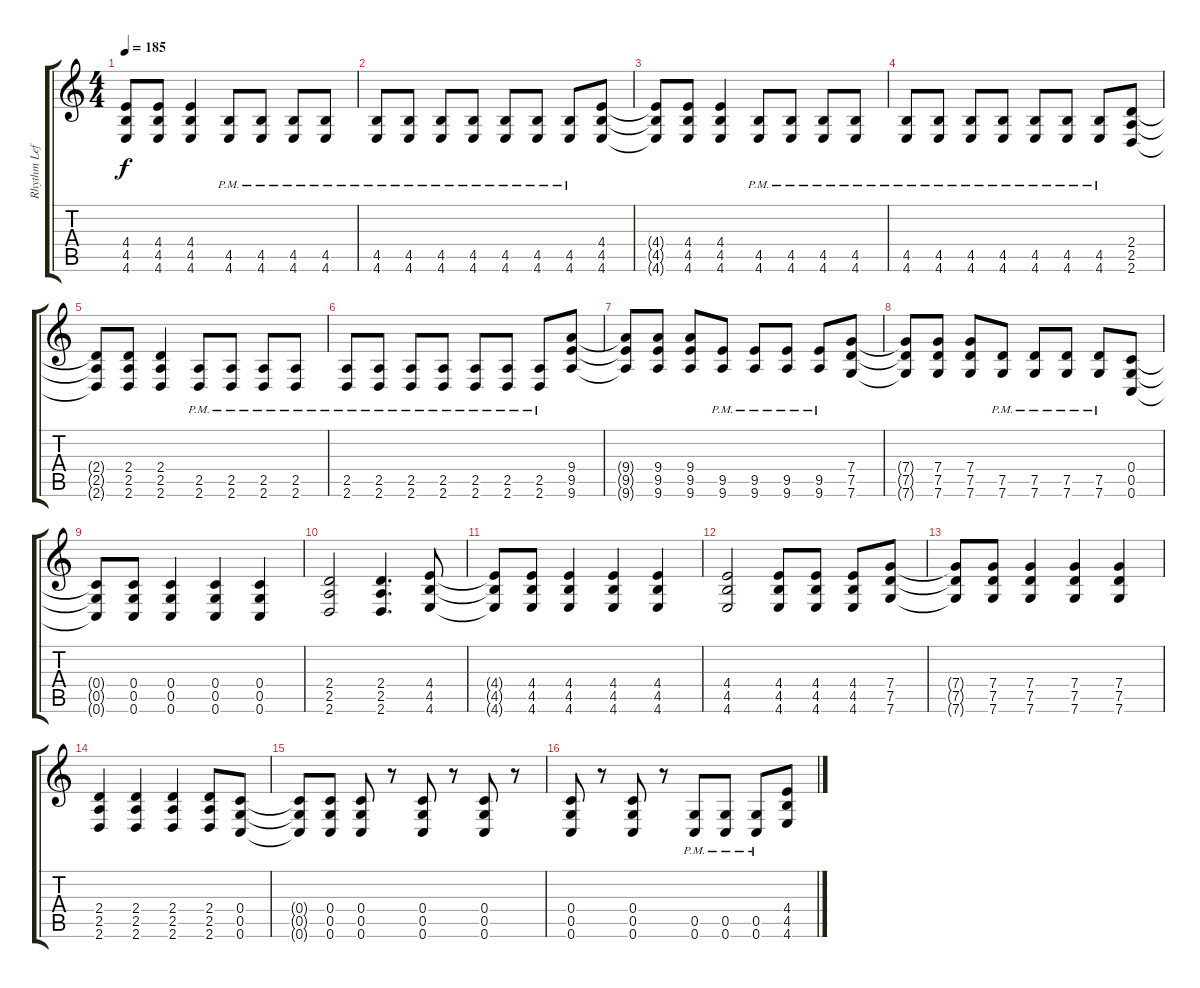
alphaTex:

\track ("Rhythm Left" "Rhythm Lef") {instrument distortionguitar}
\staff {score tabs}
\tuning (D4 A3 F3 C3 G2 C2) {hide}
\ts (4 4)
\tempo 185
\clef g2
\ks c
(4.4{t} 4.5{t} 4.6{t}).8{dy f} (4.4 4.5 4.6).8 (4.4 4.5 4.6).4 (4.5{pm} 4.6{pm}).8 (4.5{pm} 4.6{pm}).8 (4.5{pm} 4.6{pm}).8 (4.5{pm} 4.6{pm}).8 |
(4.5{pm} 4.6{pm}).8 (4.5{pm} 4.6{pm}).8 (4.5{pm} 4.6{pm}).8 (4.5{pm} 4.6{pm}).8 (4.5{pm} 4.6{pm}).8 (4.5{pm} 4.6{pm}).8 (4.5{pm} 4.6{pm}).8 (4.4 4.5 4.6).8 |
(4.4{t} 4.5{t} 4.6{t}).8 (4.4 4.5 4.6).8 (4.4 4.5 4.6).4 (4.5{pm} 4.6{pm}).8 (4.5{pm} 4.6{pm}).8 (4.5{pm} 4.6{pm}).8 (4.5{pm} 4.6{pm}).8 |
(4.5{pm} 4.6{pm}).8 (4.5{pm} 4.6{pm}).8 (4.5{pm} 4.6{pm}).8 (4.5{pm} 4.6{pm}).8 (4.5{pm} 4.6{pm}).8 (4.5{pm} 4.6{pm}).8 (4.5{pm} 4.6{pm}).8 (2.4 2.5 2.6).8 |
(2.4{t} 2.5{t} 2.6{t}).8 (2.4 2.5 2.6).8 (2.4 2.5 2.6).4 (2.5{pm} 2.6{pm}).8 (2.5{pm} 2.6{pm}).8 (2.5{pm} 2.6{pm}).8 (2.5{pm} 2.6{pm}).8 |
(2.5{pm} 2.6{pm}).8 (2.5{pm} 2.6{pm}).8 (2.5{pm} 2.6{pm}).8 (2.5{pm} 2.6{pm}).8 (2.5{pm} 2.6{pm}).8 (2.5{pm} 2.6{pm}).8 (2.5{pm} 2.6{pm}).8 (9.4 9.5 9.6).8 |
(9.4{t} 9.5{t} 9.6{t}).8 (9.4 9.5 9.6).8 (9.4 9.5 9.6).8 (9.5{pm} 9.6{pm}).8 (9.5{pm} 9.6{pm}).8 (9.5{pm} 9.6{pm}).8 (9.5{pm} 9.6{pm}).8 (7.4 7.5 7.6).8 |
(7.4{t} 7.5{t} 7.6{t}).8 (7.4 7.5 7.6).8 (7.4 7.5 7.6).8 (7.5{pm} 7.6{pm}).8 (7.5{pm} 7.6{pm}).8 (7.5{pm} 7.6{pm}).8 (7.5{pm} 7.6{pm}).8 (0.4 0.5 0.6).8 |
(0.4{t} 0.5{t} 0.6{t}).8 (0.4 0.5 0.6).8 (0.4 0.5 0.6).4 (0.4 0.5 0.6).4 (0.4 0.5 0.6).4 |
(2.4 2.5 2.6).2 (2.4 2.5 2.6).4{d} (4.4 4.5 4.6).8 |
(4.4{t} 4.5{t} 4.6{t}).8 (4.4 4.5 4.6).8 (4.4 4.5 4.6).4 (4.4 4.5 4.6).4 (4.4 4.5 4.6).4 |
(4.4 4.5 4.6).2 (4.4 4.5 4.6).8 (4.4 4.5 4.6).8 (4.4 4.5 4.6).8 (7.4 7.5 7.6).8 |
(7.4{t} 7.5{t} 7.6{t}).8 (7.4 7.5 7.6).8 (7.4 7.5 7.6).4 (7.4 7.5 7.6).4 (7.4 7.5 7.6).4 |
(2.4 2.5 2.6).4 (2.4 2.5 2.6).4 (2.4 2.5 2.6).4 (2.4 2.5 2.6).8 (0.4 0.5 0.6).8 |
(0.4{t} 0.5{t} 0.6{t}).8 (0.4 0.5 0.6).8 (0.4 0.5 0.6).8 r.8 (0.4 0.5 0.6).8 r.8 (0.4 0.5 0.6).8 r.8 |
(0.4 0.5 0.6).8 r.8 (0.4 0.5 0.6).8 r.8 (0.5{pm} 0.6{pm}).8 (0.5{pm} 0.6{pm}).8 (0.5{pm} 0.6{pm}).8 (4.4 4.5 4.6).8
